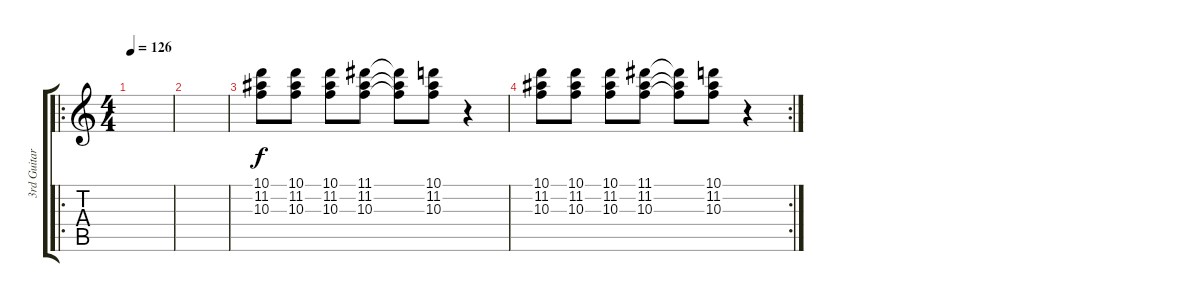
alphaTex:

\track ("3rd Guitar" "3rd Guitar") {instrument distortionguitar}
\staff {score tabs}
\tuning (E4 B3 G3 D3 A2 E2) {hide}
\ro
\ts (4 4)
\tempo 126
\clef g2
\ks c
|
|
(10.1 11.2 10.3).8 (10.1 11.2 10.3).8 (10.1 11.2 10.3).8 (11.1 11.2 10.3).8 (11.1{t} 11.2{t} 10.3{t}).8 (10.1 11.2 10.3).8 r.4 |
\rc 2
(10.1 11.2 10.3).8 (10.1 11.2 10.3).8 (10.1 11.2 10.3).8 (11.1 11.2 10.3).8 (11.1{t} 11.2{t} 10.3{t}).8 (10.1 11.2 10.3).8 r.4
